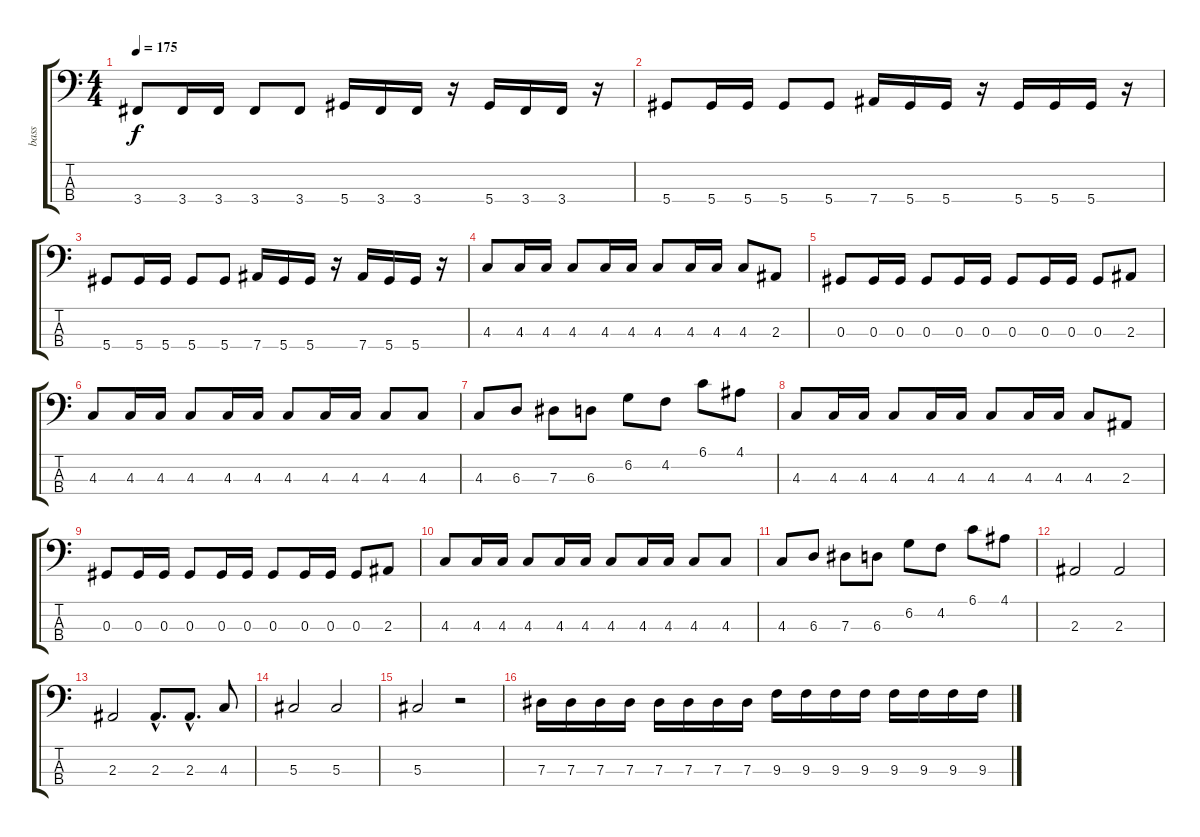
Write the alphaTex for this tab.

\track ("bass" "bass") {instrument electricbassfinger}
\staff {score tabs}
\tuning (Gb2 Db2 Ab1 Eb1) {hide}
\ts (4 4)
\tempo 175
\clef f4
\ks c
3.4.8{dy f} 3.4.16 3.4.16 3.4.8 3.4.8 5.4.16 3.4.16 3.4.16 r.16 5.4.16 3.4.16 3.4.16 r.16 |
5.4.8 5.4.16 5.4.16 5.4.8 5.4.8 7.4.16 5.4.16 5.4.16 r.16 5.4.16 5.4.16 5.4.16 r.16 |
5.4.8 5.4.16 5.4.16 5.4.8 5.4.8 7.4.16 5.4.16 5.4.16 r.16 7.4.16 5.4.16 5.4.16 r.16 |
4.3.8 4.3.16 4.3.16 4.3.8 4.3.16 4.3.16 4.3.8 4.3.16 4.3.16 4.3.8 2.3.8 |
0.3.8 0.3.16 0.3.16 0.3.8 0.3.16 0.3.16 0.3.8 0.3.16 0.3.16 0.3.8 2.3.8 |
4.3.8 4.3.16 4.3.16 4.3.8 4.3.16 4.3.16 4.3.8 4.3.16 4.3.16 4.3.8 4.3.8 |
4.3.8 6.3.8 7.3.8 6.3.8 6.2.8 4.2.8 6.1.8 4.1.8 |
4.3.8 4.3.16 4.3.16 4.3.8 4.3.16 4.3.16 4.3.8 4.3.16 4.3.16 4.3.8 2.3.8 |
0.3.8 0.3.16 0.3.16 0.3.8 0.3.16 0.3.16 0.3.8 0.3.16 0.3.16 0.3.8 2.3.8 |
4.3.8 4.3.16 4.3.16 4.3.8 4.3.16 4.3.16 4.3.8 4.3.16 4.3.16 4.3.8 4.3.8 |
4.3.8 6.3.8 7.3.8 6.3.8 6.2.8 4.2.8 6.1.8 4.1.8 |
2.3.2 2.3.2 |
2.3.2 2.3{hac}.8{d} 2.3{hac}.8{d} 4.3.8 |
5.3.2 5.3.2 |
5.3.2 r.2 |
7.3.16 7.3.16 7.3.16 7.3.16 7.3.16 7.3.16 7.3.16 7.3.16 9.3.16 9.3.16 9.3.16 9.3.16 9.3.16 9.3.16 9.3.16 9.3.16
